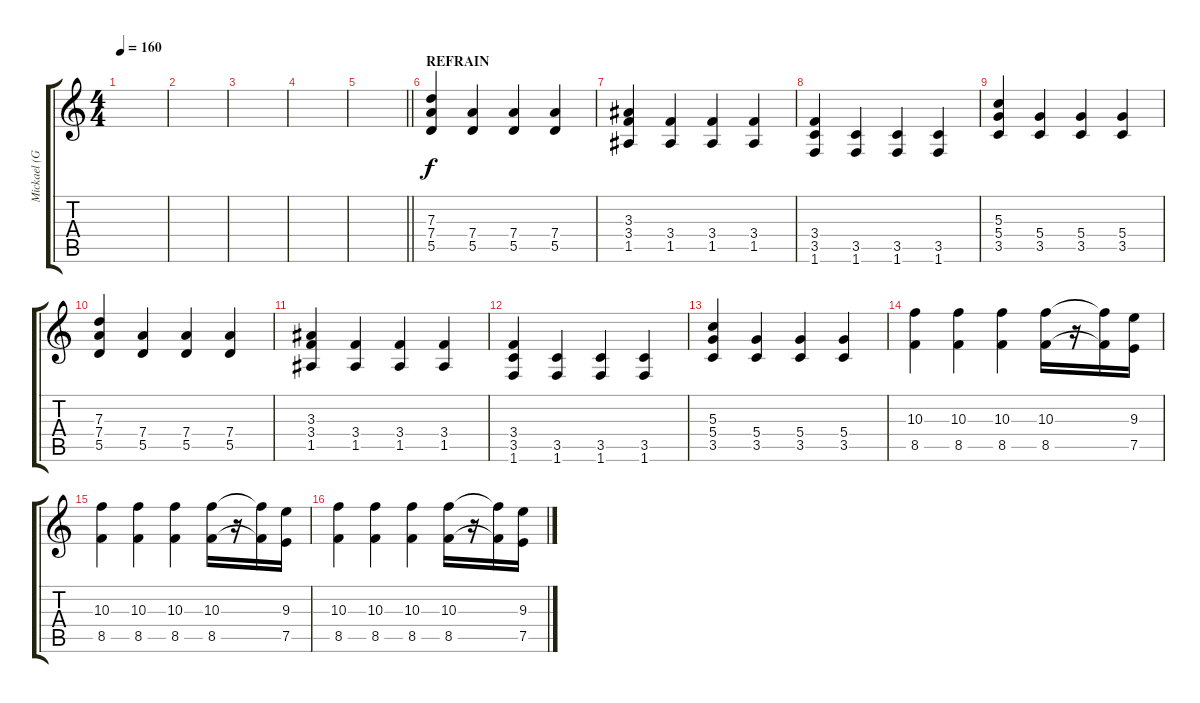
\track ("Mickael (Guitare_01)" "Mickael (G") {instrument overdrivenguitar}
\staff {score tabs}
\tuning (E4 B3 G3 D3 A2 E2) {hide}
\ts (4 4)
\tempo 160
\clef g2
\ks c
|
|
|
|
\barLineRight lightlight
|
\section ("" "REFRAIN")
(7.3 7.4 5.5).4 (7.4 5.5).4 (7.4 5.5).4 (7.4 5.5).4 |
(3.3 3.4 1.5).4 (3.4 1.5).4 (3.4 1.5).4 (3.4 1.5).4 |
(3.4 3.5 1.6).4 (3.5 1.6).4 (3.5 1.6).4 (3.5 1.6).4 |
(5.3 5.4 3.5).4 (5.4 3.5).4 (5.4 3.5).4 (5.4 3.5).4 |
(7.3 7.4 5.5).4 (7.4 5.5).4 (7.4 5.5).4 (7.4 5.5).4 |
(3.3 3.4 1.5).4 (3.4 1.5).4 (3.4 1.5).4 (3.4 1.5).4 |
(3.4 3.5 1.6).4 (3.5 1.6).4 (3.5 1.6).4 (3.5 1.6).4 |
(5.3 5.4 3.5).4 (5.4 3.5).4 (5.4 3.5).4 (5.4 3.5).4 |
(10.3 8.5).4 (10.3 8.5).4 (10.3 8.5).4 (10.3 8.5).16 r.16 (10.3{t} 8.5{t}).16 (9.3 7.5).16 |
(10.3 8.5).4 (10.3 8.5).4 (10.3 8.5).4 (10.3 8.5).16 r.16 (10.3{t} 8.5{t}).16 (9.3 7.5).16 |
(10.3 8.5).4 (10.3 8.5).4 (10.3 8.5).4 (10.3 8.5).16 r.16 (10.3{t} 8.5{t}).16 (9.3 7.5).16
